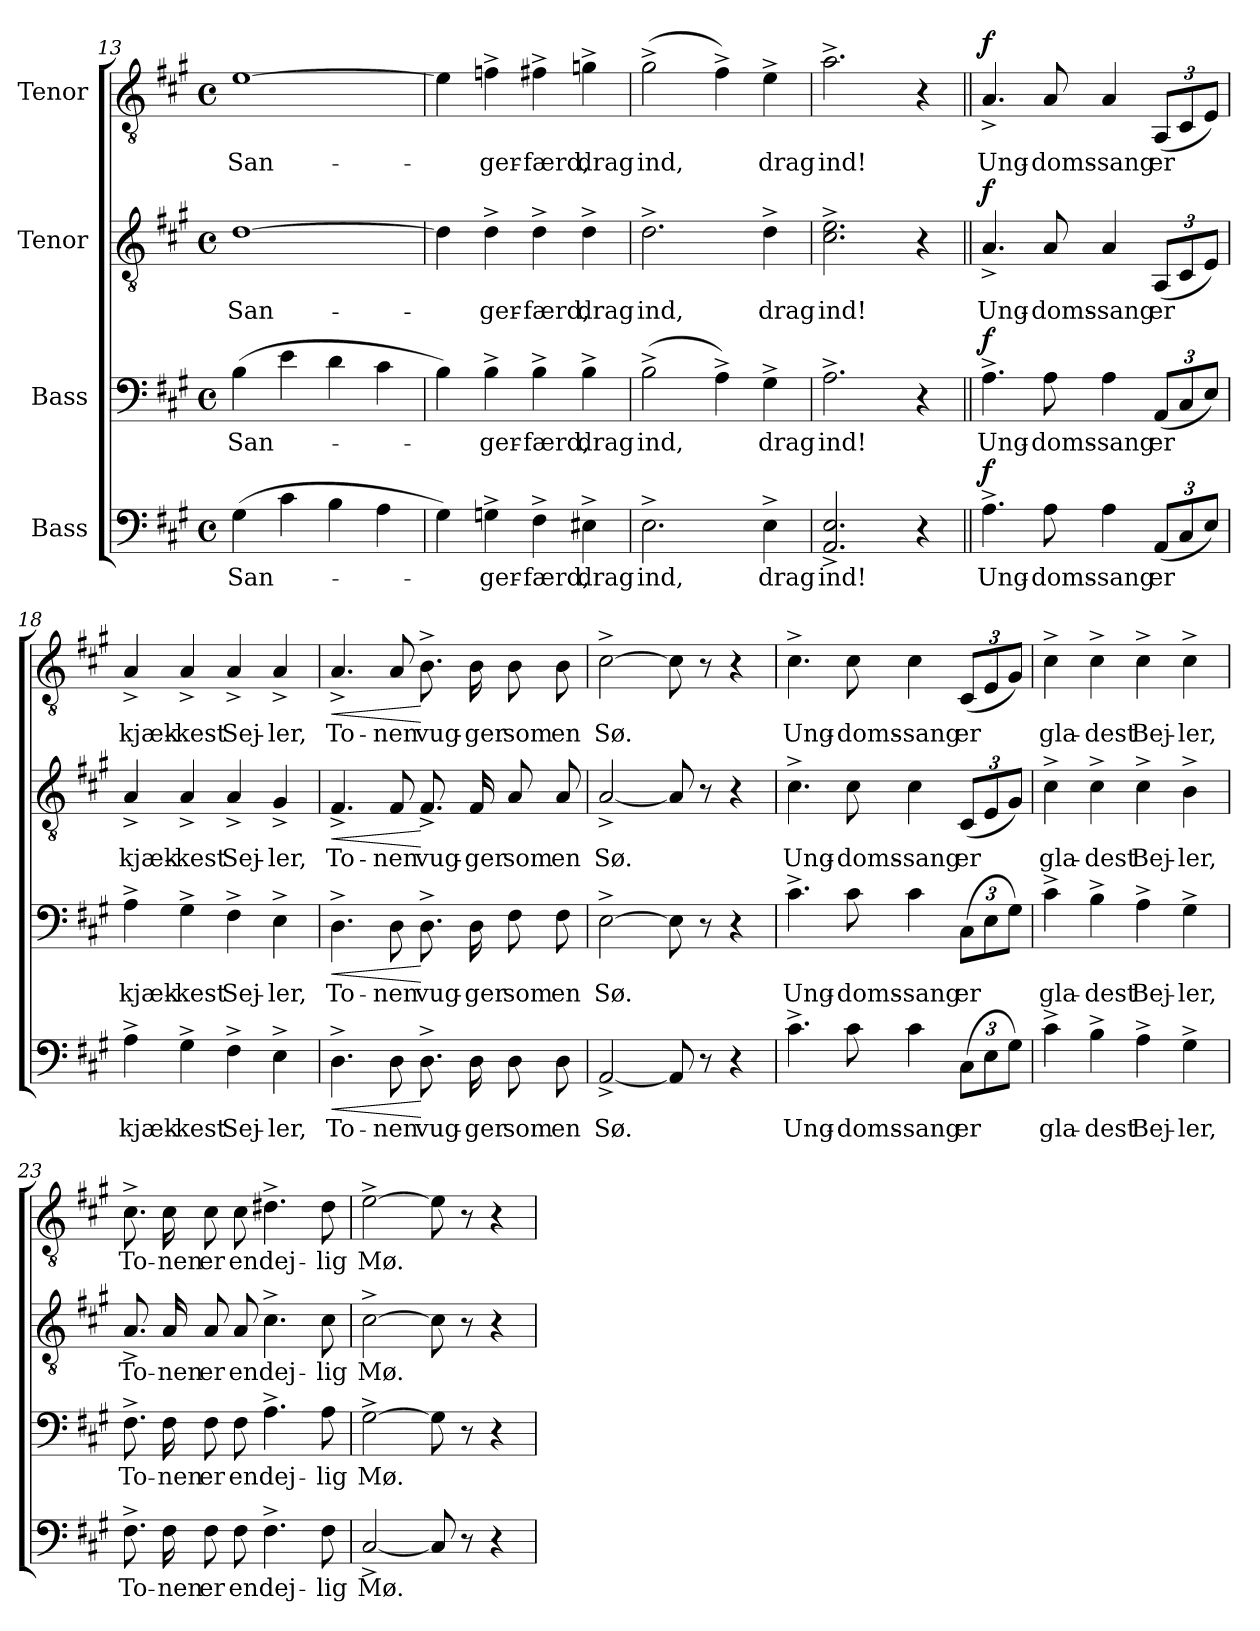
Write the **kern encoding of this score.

**kern	**text	**dynam	**kern	**text	**dynam	**kern	**text	**dynam	**kern	**text	**dynam
*part4	*part4	*part4	*part3	*part3	*part3	*part2	*part2	*part2	*part1	*part1	*part1
*staff4	*staff4	*staff4	*staff3	*staff3	*staff3	*staff2	*staff2	*staff2	*staff1	*staff1	*staff1
*I"Bass	*	*	*I"Bass	*	*	*I"Tenor	*	*	*I"Tenor	*	*
*clefF4	*	*	*clefF4	*	*	*clefGv2	*	*	*clefGv2	*	*
*k[f#c#g#]	*	*	*k[f#c#g#]	*	*	*k[f#c#g#]	*	*	*k[f#c#g#]	*	*
*M4/4	*	*	*M4/4	*	*	*M4/4	*	*	*M4/4	*	*
*met(c)	*	*	*met(c)	*	*	*met(c)	*	*	*met(c)	*	*
=13	=13	=13	=13	=13	=13	=13	=13	=13	=13	=13	=13
!	!LO:LY:b	!	!	!LO:LY:b	!	!	!LO:LY:b	!	!	!LO:LY:b	!
(>4G#\	San-	.	(>4B\	San-	.	[1d	San-	.	[1e	San-	.
4c#\	.	.	4e\	.	.	.	.	.	.	.	.
4B\	.	.	4d\	.	.	.	.	.	.	.	.
4A\	.	.	4c#\	.	.	.	.	.	.	.	.
=14	=14	=14	=14	=14	=14	=14	=14	=14	=14	=14	=14
4G#\)	.	.	4B\)	.	.	4d\]	.	.	4e\]	.	.
!	!LO:LY:b	!	!	!LO:LY:b	!	!	!LO:LY:b	!	!	!LO:LY:b	!
4Gn^\	-ger-	.	4B^\	-ger-	.	4d^\	-ger-	.	4fn^\	-ger-	.
!	!LO:LY:b	!	!	!LO:LY:b	!	!	!LO:LY:b	!	!	!LO:LY:b	!
4F#^\	-færd,	.	4B^\	-færd,	.	4d^\	-færd,	.	4f#X^\	-færd,	.
!	!LO:LY:b	!	!	!LO:LY:b	!	!	!LO:LY:b	!	!	!LO:LY:b	!
4E#X^\	drag	.	4B^\	drag	.	4d^\	drag	.	4gn^\	drag	.
=15	=15	=15	=15	=15	=15	=15	=15	=15	=15	=15	=15
!	!LO:LY:b	!	!	!LO:LY:b	!	!	!LO:LY:b	!	!	!LO:LY:b	!
2.E^\	ind,	.	(>2B^\	ind,	.	2.d^\	ind,	.	(>2g#^\	ind,	.
.	.	.	4A^\)	.	.	.	.	.	4f#^\)	.	.
!	!LO:LY:b	!	!	!LO:LY:b	!	!	!LO:LY:b	!	!	!LO:LY:b	!
4E^\	drag	.	4G#^\	drag	.	4d^\	drag	.	4e^\	drag	.
=16	=16	=16	=16	=16	=16	=16	=16	=16	=16	=16	=16
!	!LO:LY:b	!	!	!LO:LY:b	!	!	!LO:LY:b	!	!	!LO:LY:b	!
2.AA/^ 2.E/^	ind!	.	2.A^\	ind!	.	2.c#\^ 2.e\^	ind!	.	2.a^\	ind!	.
4r	.	.	4r	.	.	4r	.	.	4r	.	.
!!LO:PB:g=z
=17||	=17||	=17||	=17||	=17||	=17||	=17||	=17||	=17||	=17||	=17||	=17||
!	!LO:LY:b	!LO:DY:a	!	!LO:LY:b	!LO:DY:a	!	!LO:LY:b	!LO:DY:a	!	!LO:LY:b	!LO:DY:a
4.A^\	Ung-	f	4.A^\	Ung-	f	4.A^/	Ung-	f	4.A^/	Ung-	f
!	!LO:LY:b	!	!	!LO:LY:b	!	!	!LO:LY:b	!	!	!LO:LY:b	!
8A\	-doms-	.	8A\	-doms-	.	8A/	-doms-	.	8A/	-doms-	.
!	!LO:LY:b	!	!	!LO:LY:b	!	!	!LO:LY:b	!	!	!LO:LY:b	!
4A\	-sang	.	4A\	-sang	.	4A/	-sang	.	4A/	-sang	.
*Xbrackettup	*	*	*	*	*	*	*	*	*	*	*
!	!LO:LY:b	!	!	!	!	!	!	!	!	!	!
*	*	*	*Xbrackettup	*	*	*	*	*	*	*	*
!	!	!	!	!LO:LY:b	!	!	!	!	!	!	!
*	*	*	*	*	*	*Xbrackettup	*	*	*	*	*
!	!	!	!	!	!	!	!LO:LY:b	!	!	!	!
*	*	*	*	*	*	*	*	*	*Xbrackettup	*	*
!	!	!	!	!	!	!	!	!	!	!LO:LY:b	!
(<12AA/L	er	.	(<12AA/L	er	.	(<12AA/L	er	.	(<12AA/L	er	.
12C#/	.	.	12C#/	.	.	12C#/	.	.	12C#/	.	.
12E/J)	.	.	12E/J)	.	.	12E/J)	.	.	12E/J)	.	.
=18	=18	=18	=18	=18	=18	=18	=18	=18	=18	=18	=18
!	!LO:LY:b	!	!	!LO:LY:b	!	!	!LO:LY:b	!	!	!LO:LY:b	!
4A^\	kjæk-	.	4A^\	kjæk-	.	4A^/	kjæk-	.	4A^/	kjæk-	.
!	!LO:LY:b	!	!	!LO:LY:b	!	!	!LO:LY:b	!	!	!LO:LY:b	!
4G#^\	-kest	.	4G#^\	-kest	.	4A^/	-kest	.	4A^/	-kest	.
!	!LO:LY:b	!	!	!LO:LY:b	!	!	!LO:LY:b	!	!	!LO:LY:b	!
4F#^\	Sej-	.	4F#^\	Sej-	.	4A^/	Sej-	.	4A^/	Sej-	.
!	!LO:LY:b	!	!	!LO:LY:b	!	!	!LO:LY:b	!	!	!LO:LY:b	!
4E^\	-ler,	.	4E^\	-ler,	.	4G#^/	-ler,	.	4A^/	-ler,	.
=19	=19	=19	=19	=19	=19	=19	=19	=19	=19	=19	=19
!	!LO:LY:b	!LO:HP:b	!	!LO:LY:b	!LO:HP:b	!	!LO:LY:b	!LO:HP:b	!	!LO:LY:b	!LO:HP:b
4.D^\	To-	<	4.D^\	To-	<	4.F#^/	To-	<	4.A^/	To-	<
!	!LO:LY:b	!	!	!LO:LY:b	!	!	!LO:LY:b	!	!	!LO:LY:b	!
8D\	-nen	.	8D\	-nen	.	8F#/	-nen	.	8A/	-nen	.
!	!LO:LY:b	!	!	!LO:LY:b	!	!	!LO:LY:b	!	!	!LO:LY:b	!
8.D^\	vug-	[	8.D^\	vug-	[	8.F#^/	vug-	[	8.B^\	vug-	[
!	!LO:LY:b	!	!	!LO:LY:b	!	!	!LO:LY:b	!	!	!LO:LY:b	!
16D\	-ger	.	16D\	-ger	.	16F#/	-ger	.	16B\	-ger	.
!	!LO:LY:b	!	!	!LO:LY:b	!	!	!LO:LY:b	!	!	!LO:LY:b	!
8D\	som	.	8F#\	som	.	8A/	som	.	8B\	som	.
!	!LO:LY:b	!	!	!LO:LY:b	!	!	!LO:LY:b	!	!	!LO:LY:b	!
8D\	en	.	8F#\	en	.	8A/	en	.	8B\	en	.
=20	=20	=20	=20	=20	=20	=20	=20	=20	=20	=20	=20
!	!LO:LY:b	!	!	!LO:LY:b	!	!	!LO:LY:b	!	!	!LO:LY:b	!
[2AA^/	Sø.	.	[2E^\	Sø.	.	[2A^/	Sø.	.	[2c#^\	Sø.	.
8AA/]	.	.	8E\]	.	.	8A/]	.	.	8c#\]	.	.
8r	.	.	8r	.	.	8r	.	.	8r	.	.
4r	.	.	4r	.	.	4r	.	.	4r	.	.
=21	=21	=21	=21	=21	=21	=21	=21	=21	=21	=21	=21
!	!LO:LY:b	!	!	!LO:LY:b	!	!	!LO:LY:b	!	!	!LO:LY:b	!
4.c#^\	Ung-	.	4.c#^\	Ung-	.	4.c#^\	Ung-	.	4.c#^\	Ung-	.
!	!LO:LY:b	!	!	!LO:LY:b	!	!	!LO:LY:b	!	!	!LO:LY:b	!
8c#\	-doms-	.	8c#\	-doms-	.	8c#\	-doms-	.	8c#\	-doms-	.
!	!LO:LY:b	!	!	!LO:LY:b	!	!	!LO:LY:b	!	!	!LO:LY:b	!
4c#\	-sang	.	4c#\	-sang	.	4c#\	-sang	.	4c#\	-sang	.
!	!LO:LY:b	!	!	!LO:LY:b	!	!	!LO:LY:b	!	!	!LO:LY:b	!
(>12C#\L	er	.	(>12C#\L	er	.	(<12C#/L	er	.	(<12C#/L	er	.
12E\	.	.	12E\	.	.	12E/	.	.	12E/	.	.
12G#\J)	.	.	12G#\J)	.	.	12G#/J)	.	.	12G#/J)	.	.
!!LO:LB:g=z
=22	=22	=22	=22	=22	=22	=22	=22	=22	=22	=22	=22
!	!LO:LY:b	!	!	!LO:LY:b	!	!	!LO:LY:b	!	!	!LO:LY:b	!
4c#^\	gla-	.	4c#^\	gla-	.	4c#^\	gla-	.	4c#^\	gla-	.
!	!LO:LY:b	!	!	!LO:LY:b	!	!	!LO:LY:b	!	!	!LO:LY:b	!
4B^\	-dest	.	4B^\	-dest	.	4c#^\	-dest	.	4c#^\	-dest	.
!	!LO:LY:b	!	!	!LO:LY:b	!	!	!LO:LY:b	!	!	!LO:LY:b	!
4A^\	Bej-	.	4A^\	Bej-	.	4c#^\	Bej-	.	4c#^\	Bej-	.
!	!LO:LY:b	!	!	!LO:LY:b	!	!	!LO:LY:b	!	!	!LO:LY:b	!
4G#^\	-ler,	.	4G#^\	-ler,	.	4B^\	-ler,	.	4c#^\	-ler,	.
=23	=23	=23	=23	=23	=23	=23	=23	=23	=23	=23	=23
!	!LO:LY:b	!	!	!LO:LY:b	!	!	!LO:LY:b	!	!	!LO:LY:b	!
8.F#^\	To-	.	8.F#^\	To-	.	8.A^/	To-	.	8.c#^\	To-	.
!	!LO:LY:b	!	!	!LO:LY:b	!	!	!LO:LY:b	!	!	!LO:LY:b	!
16F#\	-nen	.	16F#\	-nen	.	16A/	-nen	.	16c#\	-nen	.
!	!LO:LY:b	!	!	!LO:LY:b	!	!	!LO:LY:b	!	!	!LO:LY:b	!
8F#\	er	.	8F#\	er	.	8A/	er	.	8c#\	er	.
!	!LO:LY:b	!	!	!LO:LY:b	!	!	!LO:LY:b	!	!	!LO:LY:b	!
8F#\	en	.	8F#\	en	.	8A/	en	.	8c#\	en	.
!	!LO:LY:b	!	!	!LO:LY:b	!	!	!LO:LY:b	!	!	!LO:LY:b	!
4.F#^\	dej-	.	4.A^\	dej-	.	4.c#^\	dej-	.	4.d#X^\	dej-	.
!	!LO:LY:b	!	!	!LO:LY:b	!	!	!LO:LY:b	!	!	!LO:LY:b	!
8F#\	-lig	.	8A\	-lig	.	8c#\	-lig	.	8d#\	-lig	.
=24	=24	=24	=24	=24	=24	=24	=24	=24	=24	=24	=24
!	!LO:LY:b	!	!	!LO:LY:b	!	!	!LO:LY:b	!	!	!LO:LY:b	!
[2C#^/	Mø.	.	[2G#^\	Mø.	.	[2c#^\	Mø.	.	[2e^\	Mø.	.
8C#/]	.	.	8G#\]	.	.	8c#\]	.	.	8e\]	.	.
8r	.	.	8r	.	.	8r	.	.	8r	.	.
4r	.	.	4r	.	.	4r	.	.	4r	.	.
=	=	=	=	=	=	=	=	=	=	=	=
*-	*-	*-	*-	*-	*-	*-	*-	*-	*-	*-	*-
